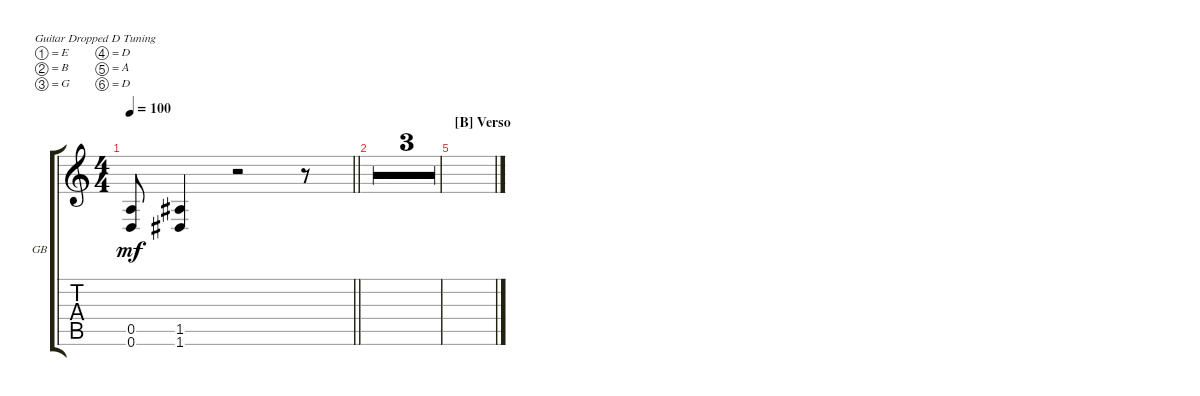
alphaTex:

\defaultSystemsLayout 4
\bracketExtendMode groupsimilarinstruments
\firstSystemTrackNameOrientation horizontal
\otherSystemsTrackNameOrientation horizontal
\track ("Guitarra Base" "GB") {multiBarRest instrument acousticguitarsteel}
\staff {score tabs}
\tuning (E4 B3 G3 D3 A2 D2)
\ts (4 4)
\tempo 100
\clef g2
\barLineRight lightlight
\ks c
(0.5 0.6).8{dy mf} (1.6 1.5).4 r.2 r.8 |
|
|
\barLineRight lightlight
|
\section ("B" "Verso")
